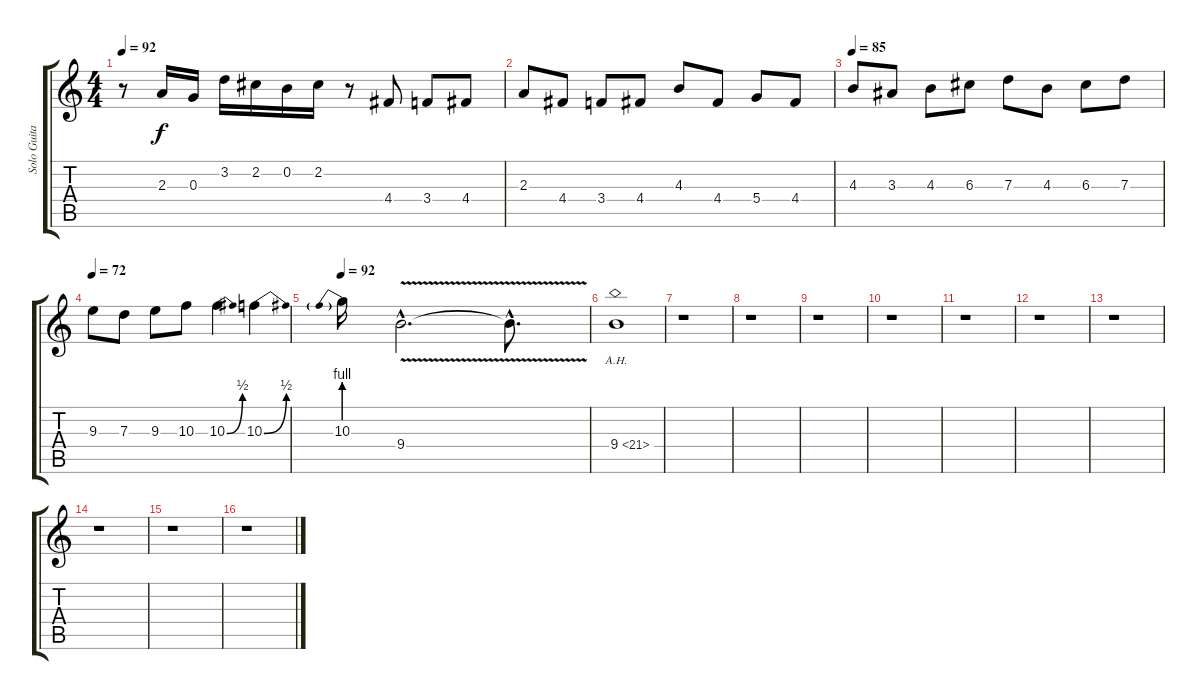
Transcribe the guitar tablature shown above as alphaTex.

\track ("Solo Guitar" "Solo Guita") {instrument distortionguitar}
\staff {score tabs}
\tuning (E4 B3 G3 D3 A2 E2) {hide}
\ts (4 4)
\tempo 92
\clef g2
\ks c
r.8{dy f} 2.3.16 0.3.16 3.2.16 2.2.16 0.2.16 2.2.16 r.8 4.4.8 3.4.8 4.4.8 |
2.3.8 4.4.8 3.4.8 4.4.8 4.3.8 4.4.8 5.4.8 4.4.8 |
\tempo 85
4.3.8 3.3.8 4.3.8 6.3.8 7.3.8 4.3.8 6.3.8 7.3.8 |
\tempo 72
9.3.8 7.3.8 9.3.8 10.3.8 10.3{be (bend 0 0 60 2)}.4 10.3{be (bend 0 0 60 2)}.4 |
\tempo 92
10.3{be (prebend 0 4 60 4)}.16 9.4{v hac}.2{d} 9.4{hac t}.8{d} |
9.4{ah 12}.1 |
r.1 |
r.1 |
r.1 |
r.1 |
r.1 |
r.1 |
r.1 |
r.1 |
r.1 |
r.1
